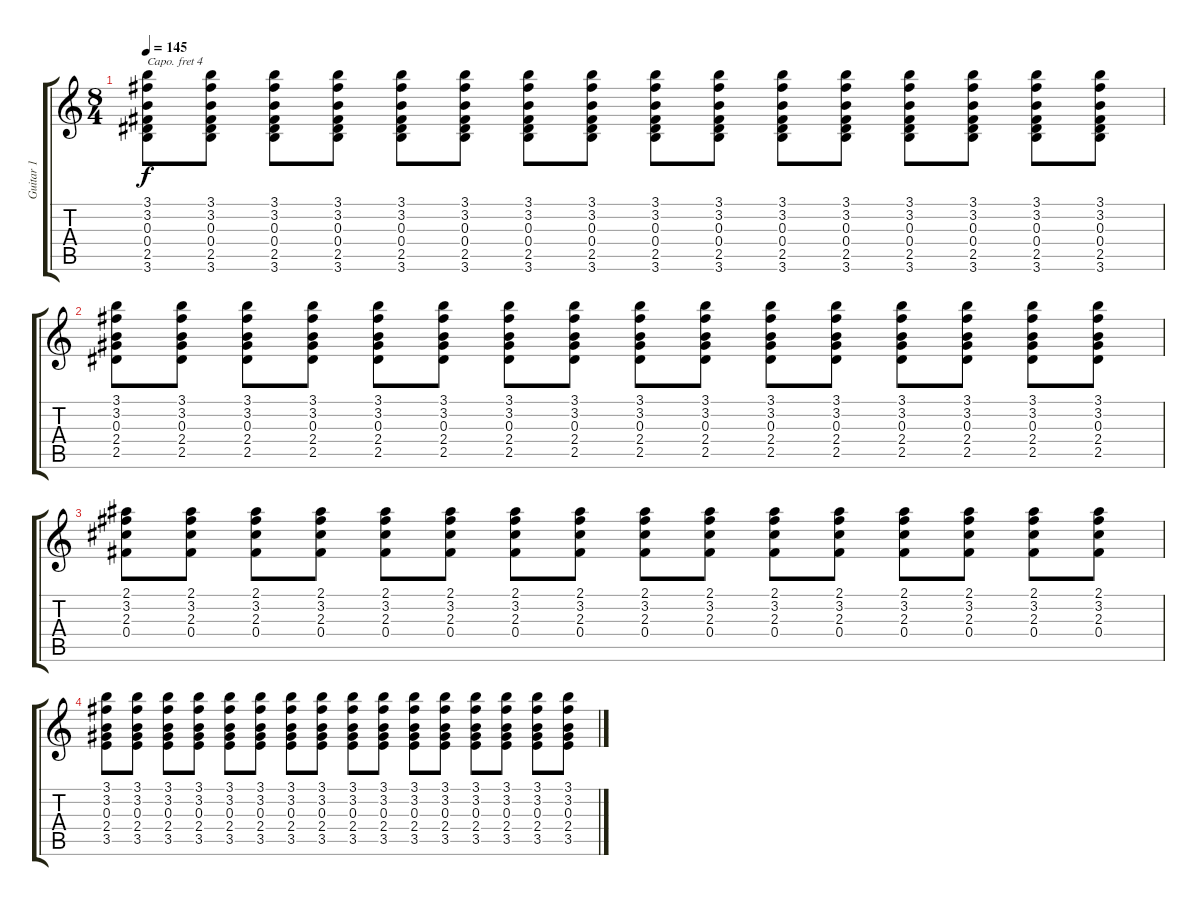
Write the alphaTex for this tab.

\track ("Guitar 1" "Guitar 1") {instrument electricguitarjazz}
\staff {score tabs}
\capo 4
\tuning (E4 B3 G3 D3 A2 E2) {hide}
\ts (8 4)
\tempo 145
\clef g2
\ks c
(3.1 3.2 0.3 0.4 2.5 3.6).8{dy f} (3.1 3.2 0.3 0.4 2.5 3.6).8 (3.1 3.2 0.3 0.4 2.5 3.6).8 (3.1 3.2 0.3 0.4 2.5 3.6).8 (3.1 3.2 0.3 0.4 2.5 3.6).8 (3.1 3.2 0.3 0.4 2.5 3.6).8 (3.1 3.2 0.3 0.4 2.5 3.6).8 (3.1 3.2 0.3 0.4 2.5 3.6).8 (3.1 3.2 0.3 0.4 2.5 3.6).8 (3.1 3.2 0.3 0.4 2.5 3.6).8 (3.1 3.2 0.3 0.4 2.5 3.6).8 (3.1 3.2 0.3 0.4 2.5 3.6).8 (3.1 3.2 0.3 0.4 2.5 3.6).8 (3.1 3.2 0.3 0.4 2.5 3.6).8 (3.1 3.2 0.3 0.4 2.5 3.6).8 (3.1 3.2 0.3 0.4 2.5 3.6).8 |
(3.1 3.2 0.3 2.4 2.5).8 (3.1 3.2 0.3 2.4 2.5).8 (3.1 3.2 0.3 2.4 2.5).8 (3.1 3.2 0.3 2.4 2.5).8 (3.1 3.2 0.3 2.4 2.5).8 (3.1 3.2 0.3 2.4 2.5).8 (3.1 3.2 0.3 2.4 2.5).8 (3.1 3.2 0.3 2.4 2.5).8 (3.1 3.2 0.3 2.4 2.5).8 (3.1 3.2 0.3 2.4 2.5).8 (3.1 3.2 0.3 2.4 2.5).8 (3.1 3.2 0.3 2.4 2.5).8 (3.1 3.2 0.3 2.4 2.5).8 (3.1 3.2 0.3 2.4 2.5).8 (3.1 3.2 0.3 2.4 2.5).8 (3.1 3.2 0.3 2.4 2.5).8 |
(2.1 3.2 2.3 0.4).8 (2.1 3.2 2.3 0.4).8 (2.1 3.2 2.3 0.4).8 (2.1 3.2 2.3 0.4).8 (2.1 3.2 2.3 0.4).8 (2.1 3.2 2.3 0.4).8 (2.1 3.2 2.3 0.4).8 (2.1 3.2 2.3 0.4).8 (2.1 3.2 2.3 0.4).8 (2.1 3.2 2.3 0.4).8 (2.1 3.2 2.3 0.4).8 (2.1 3.2 2.3 0.4).8 (2.1 3.2 2.3 0.4).8 (2.1 3.2 2.3 0.4).8 (2.1 3.2 2.3 0.4).8 (2.1 3.2 2.3 0.4).8 |
(3.1 3.2 0.3 2.4 3.5).8 (3.1 3.2 0.3 2.4 3.5).8 (3.1 3.2 0.3 2.4 3.5).8 (3.1 3.2 0.3 2.4 3.5).8 (3.1 3.2 0.3 2.4 3.5).8 (3.1 3.2 0.3 2.4 3.5).8 (3.1 3.2 0.3 2.4 3.5).8 (3.1 3.2 0.3 2.4 3.5).8 (3.1 3.2 0.3 2.4 3.5).8 (3.1 3.2 0.3 2.4 3.5).8 (3.1 3.2 0.3 2.4 3.5).8 (3.1 3.2 0.3 2.4 3.5).8 (3.1 3.2 0.3 2.4 3.5).8 (3.1 3.2 0.3 2.4 3.5).8 (3.1 3.2 0.3 2.4 3.5).8 (3.1 3.2 0.3 2.4 3.5).8
